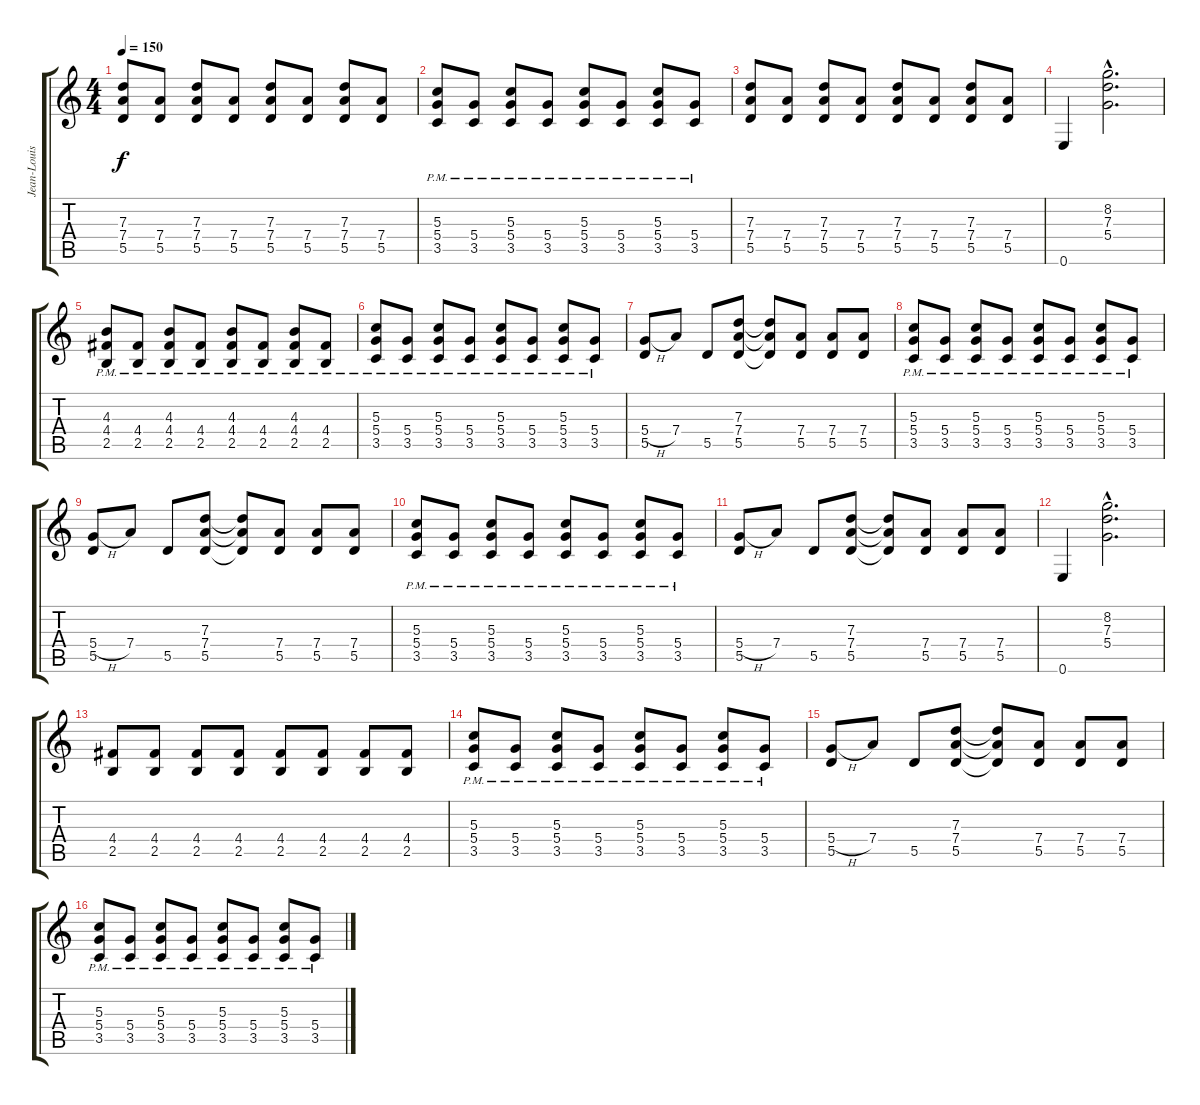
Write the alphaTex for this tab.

\track ("Jean-Louis Aubert" "Jean-Louis") {instrument electricguitarjazz}
\staff {score tabs}
\tuning (E4 B3 G3 D3 A2 E2) {hide}
\ts (4 4)
\tempo 150
\clef g2
\ks c
(7.3 7.4 5.5).8{dy f} (7.4 5.5).8 (7.3 7.4 5.5).8 (7.4 5.5).8 (7.3 7.4 5.5).8 (7.4 5.5).8 (7.3 7.4 5.5).8 (7.4 5.5).8 |
(5.3{pm} 5.4{pm} 3.5{pm}).8 (5.4{pm} 3.5{pm}).8 (5.3{pm} 5.4{pm} 3.5{pm}).8 (5.4{pm} 3.5{pm}).8 (5.3{pm} 5.4{pm} 3.5{pm}).8 (5.4{pm} 3.5{pm}).8 (5.3{pm} 5.4{pm} 3.5{pm}).8 (5.4{pm} 3.5{pm}).8 |
(7.3 7.4 5.5).8 (7.4 5.5).8 (7.3 7.4 5.5).8 (7.4 5.5).8 (7.3 7.4 5.5).8 (7.4 5.5).8 (7.3 7.4 5.5).8 (7.4 5.5).8 |
0.6.4 (8.2{hac} 7.3{hac} 5.4{hac}).2{d} |
(4.3{pm} 4.4{pm} 2.5{pm}).8 (4.4{pm} 2.5{pm}).8 (4.3{pm} 4.4{pm} 2.5{pm}).8 (4.4{pm} 2.5{pm}).8 (4.3{pm} 4.4{pm} 2.5{pm}).8 (4.4{pm} 2.5{pm}).8 (4.3{pm} 4.4{pm} 2.5{pm}).8 (4.4{pm} 2.5{pm}).8 |
(5.3{pm} 5.4{pm} 3.5{pm}).8 (5.4{pm} 3.5{pm}).8 (5.3{pm} 5.4{pm} 3.5{pm}).8 (5.4{pm} 3.5{pm}).8 (5.3{pm} 5.4{pm} 3.5{pm}).8 (5.4{pm} 3.5{pm}).8 (5.3{pm} 5.4{pm} 3.5{pm}).8 (5.4{pm} 3.5{pm}).8 |
(5.4{h} 5.5).8 7.4.8 5.5.8 (7.3 7.4 5.5).8 (7.3{t} 7.4{t} 5.5{t}).8 (7.4 5.5).8 (7.4 5.5).8 (7.4 5.5).8 |
(5.3{pm} 5.4{pm} 3.5{pm}).8 (5.4{pm} 3.5{pm}).8 (5.3{pm} 5.4{pm} 3.5{pm}).8 (5.4{pm} 3.5{pm}).8 (5.3{pm} 5.4{pm} 3.5{pm}).8 (5.4{pm} 3.5{pm}).8 (5.3{pm} 5.4{pm} 3.5{pm}).8 (5.4{pm} 3.5{pm}).8 |
(5.4{h} 5.5).8 7.4.8 5.5.8 (7.3 7.4 5.5).8 (7.3{t} 7.4{t} 5.5{t}).8 (7.4 5.5).8 (7.4 5.5).8 (7.4 5.5).8 |
(5.3{pm} 5.4{pm} 3.5{pm}).8 (5.4{pm} 3.5{pm}).8 (5.3{pm} 5.4{pm} 3.5{pm}).8 (5.4{pm} 3.5{pm}).8 (5.3{pm} 5.4{pm} 3.5{pm}).8 (5.4{pm} 3.5{pm}).8 (5.3{pm} 5.4{pm} 3.5{pm}).8 (5.4{pm} 3.5{pm}).8 |
(5.4{h} 5.5).8 7.4.8 5.5.8 (7.3 7.4 5.5).8 (7.3{t} 7.4{t} 5.5{t}).8 (7.4 5.5).8 (7.4 5.5).8 (7.4 5.5).8 |
0.6.4 (8.2{hac} 7.3{hac} 5.4{hac}).2{d} |
(4.4 2.5).8 (4.4 2.5).8 (4.4 2.5).8 (4.4 2.5).8 (4.4 2.5).8 (4.4 2.5).8 (4.4 2.5).8 (4.4 2.5).8 |
(5.3{pm} 5.4{pm} 3.5{pm}).8 (5.4{pm} 3.5{pm}).8 (5.3{pm} 5.4{pm} 3.5{pm}).8 (5.4{pm} 3.5{pm}).8 (5.3{pm} 5.4{pm} 3.5{pm}).8 (5.4{pm} 3.5{pm}).8 (5.3{pm} 5.4{pm} 3.5{pm}).8 (5.4{pm} 3.5{pm}).8 |
(5.4{h} 5.5).8 7.4.8 5.5.8 (7.3 7.4 5.5).8 (7.3{t} 7.4{t} 5.5{t}).8 (7.4 5.5).8 (7.4 5.5).8 (7.4 5.5).8 |
(5.3{pm} 5.4{pm} 3.5{pm}).8 (5.4{pm} 3.5{pm}).8 (5.3{pm} 5.4{pm} 3.5{pm}).8 (5.4{pm} 3.5{pm}).8 (5.3{pm} 5.4{pm} 3.5{pm}).8 (5.4{pm} 3.5{pm}).8 (5.3{pm} 5.4{pm} 3.5{pm}).8 (5.4{pm} 3.5{pm}).8
